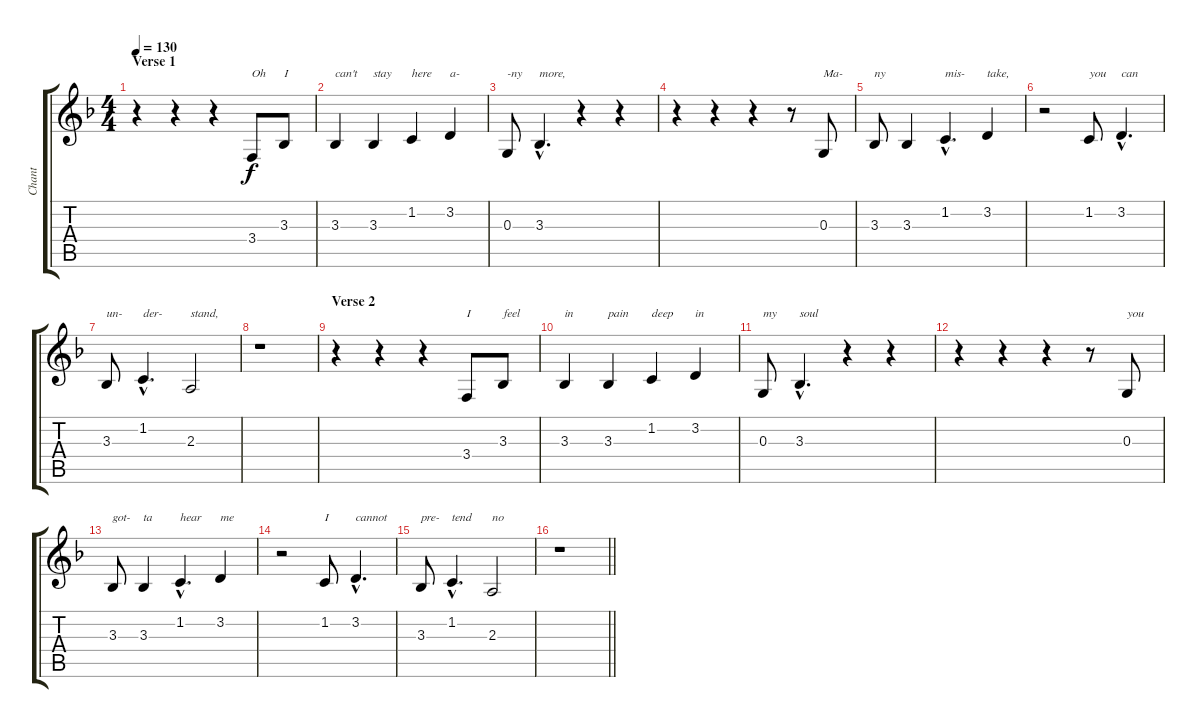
\track ("Chant" "Chant") {instrument voiceoohs}
\staff {score tabs}
\tuning (E4 B3 G3 D3 A2 E2) {hide}
\ts (4 4)
\section ("" "Verse 1")
\tempo 130
\clef g2
\ks f
r.4{dy f} r.4 r.4 3.4.8{txt "Oh"} 3.3.8{txt "I"} |
3.3.4{txt "can't"} 3.3.4{txt "stay"} 1.2.4{txt "here"} 3.2.4{txt "a-"} |
0.3.8{txt "-ny"} 3.3{hac}.4{d txt "more,"} r.4 r.4 |
r.4 r.4 r.4 r.8 0.3.8{txt "Ma-"} |
3.3.8{txt "ny"} 3.3.4 1.2{hac}.4{d txt "mis-"} 3.2.4{txt "take,"} |
r.2 1.2.8{txt "you"} 3.2{hac}.4{d txt "can"} |
3.3.8{txt "un-"} 1.2{hac}.4{d txt "der-"} 2.3.2{txt "stand,"} |
r.1 |
\section ("" "Verse 2")
r.4 r.4 r.4 3.4.8{txt "I"} 3.3.8{txt "feel"} |
3.3.4{txt "in"} 3.3.4{txt "pain"} 1.2.4{txt "deep"} 3.2.4{txt "in"} |
0.3.8{txt "my"} 3.3{hac}.4{d txt "soul"} r.4 r.4 |
r.4 r.4 r.4 r.8 0.3.8{txt "you"} |
3.3.8{txt "got-"} 3.3.4{txt "ta"} 1.2{hac}.4{d txt "hear"} 3.2.4{txt "me"} |
r.2 1.2.8{txt "I"} 3.2{hac}.4{d txt "cannot"} |
3.3.8{txt "pre-"} 1.2{hac}.4{d txt "tend"} 2.3.2{txt "no"} |
\barLineRight lightlight
r.1
